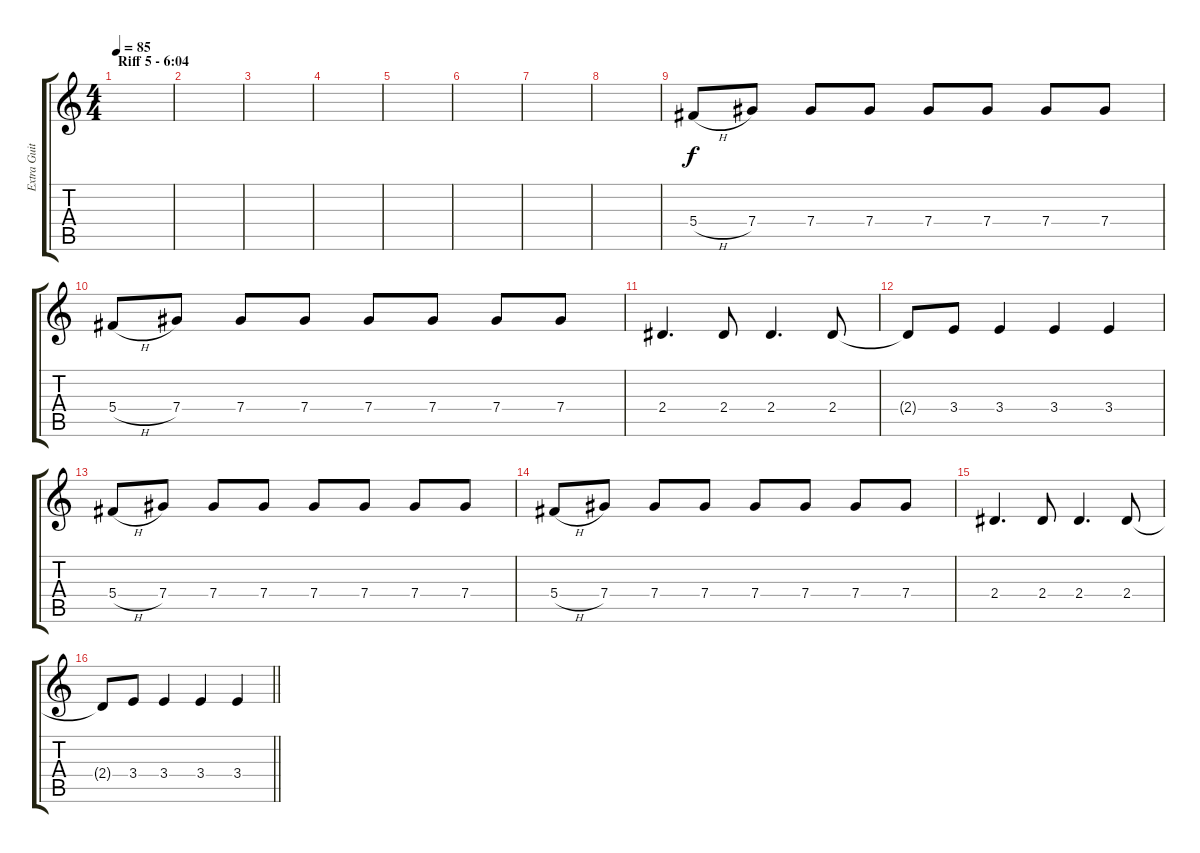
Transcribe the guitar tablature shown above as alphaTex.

\track ("Extra Guitar" "Extra Guit") {instrument overdrivenguitar bank 255}
\staff {score tabs}
\tuning (Eb4 Bb3 Gb3 Db3 Ab2 Eb2) {hide}
\ts (4 4)
\section ("" "Riff 5 - 6:04")
\tempo 85
\clef g2
\ks c
|
|
|
|
|
|
|
|
5.4{h}.8 7.4.8 7.4.8 7.4.8 7.4.8 7.4.8 7.4.8 7.4.8 |
5.4{h}.8 7.4.8 7.4.8 7.4.8 7.4.8 7.4.8 7.4.8 7.4.8 |
2.4.4{d} 2.4.8 2.4.4{d} 2.4.8 |
2.4{t}.8 3.4.8 3.4.4 3.4.4 3.4.4 |
5.4{h}.8 7.4.8 7.4.8 7.4.8 7.4.8 7.4.8 7.4.8 7.4.8 |
5.4{h}.8 7.4.8 7.4.8 7.4.8 7.4.8 7.4.8 7.4.8 7.4.8 |
2.4.4{d} 2.4.8 2.4.4{d} 2.4.8 |
\barLineRight lightlight
2.4{t}.8 3.4.8 3.4.4 3.4.4 3.4{h}.4{volume 6}
